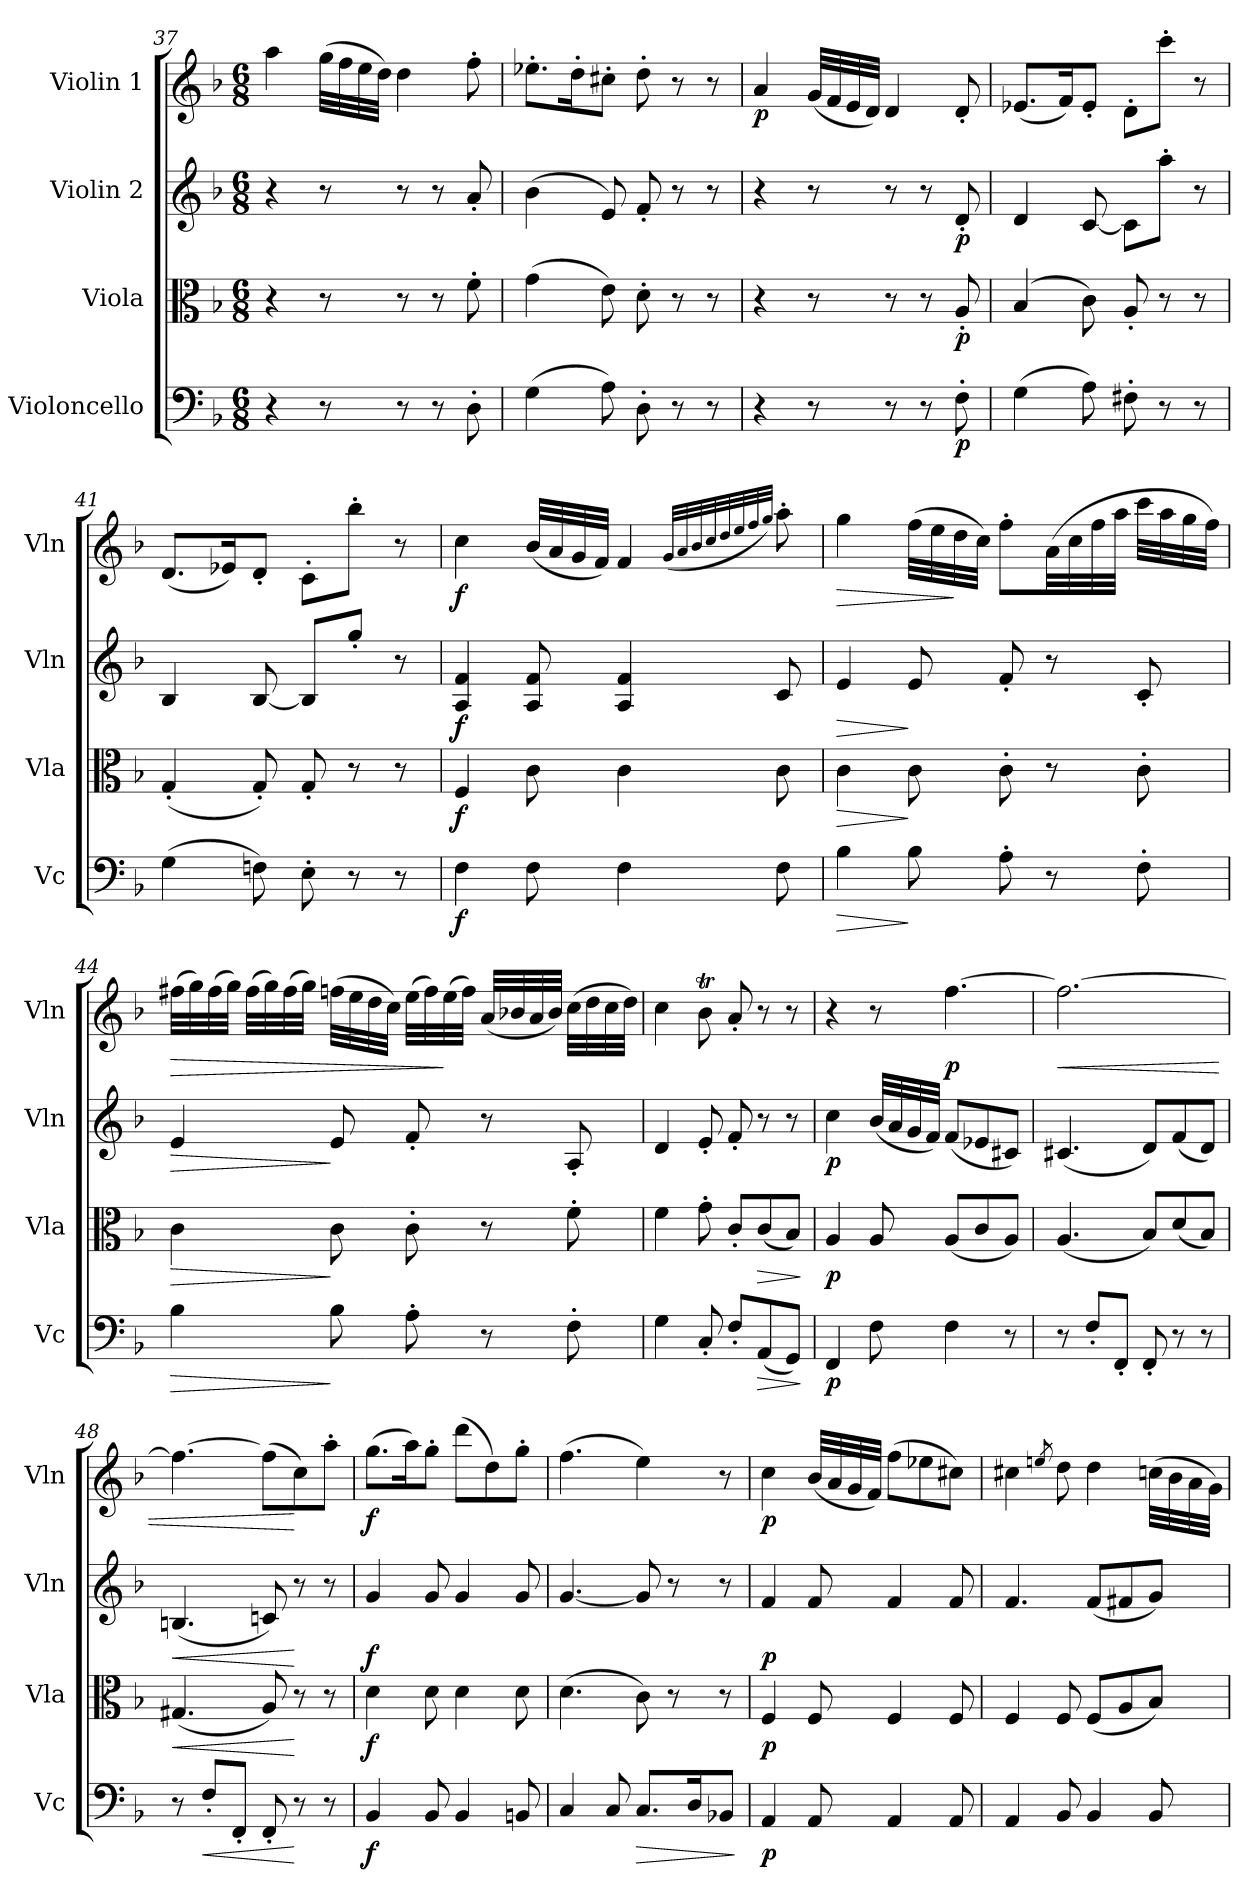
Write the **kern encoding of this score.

**kern	**dynam	**kern	**dynam	**kern	**dynam	**kern	**dynam
*part4	*part4	*part3	*part3	*part2	*part2	*part1	*part1
*staff4	*staff4	*staff3	*staff3	*staff2	*staff2	*staff1	*staff1
*I"Violoncello	*	*I"Viola	*	*I"Violin 2	*	*I"Violin 1	*
*I'Vc	*	*I'Vla	*	*I'Vln	*	*I'Vln	*
!!LO:LB:g=z
*clefF4	*	*clefC3	*	*clefG2	*	*clefG2	*
*k[b-]	*	*k[b-]	*	*k[b-]	*	*k[b-]	*
*M6/8	*	*M6/8	*	*M6/8	*	*M6/8	*
=37	=37	=37	=37	=37	=37	=37	=37
4r	.	4r	.	4r	.	4aa\	.
8r	.	8r	.	8r	.	(32gg\LLL	.
.	.	.	.	.	.	32ff\	.
.	.	.	.	.	.	32ee\	.
.	.	.	.	.	.	32dd\JJJ)	.
8r	.	8r	.	8r	.	4dd\	.
8r	.	8r	.	8r	.	.	.
8D'\	.	8f'\	.	8a'/	.	8ff'\	.
=38	=38	=38	=38	=38	=38	=38	=38
(4G\	.	(4g\	.	(4b-\	.	8.ee-X'\L	.
.	.	.	.	.	.	16dd'\K	.
8A\)	.	8e\)	.	8e/)	.	8cc#X'\J	.
8D'\	.	8d'\	.	8f'/	.	8dd'\	.
8r	.	8r	.	8r	.	8r	.
8r	.	8r	.	8r	.	8r	.
=39	=39	=39	=39	=39	=39	=39	=39
!	!	!	!	!	!	!	!LO:DY:b
4r	.	4r	.	4r	.	4a/	p
8r	.	8r	.	8r	.	(32g/LLL	.
.	.	.	.	.	.	32f/	.
.	.	.	.	.	.	32e/	.
.	.	.	.	.	.	32d/JJJ)	.
8r	.	8r	.	8r	.	4d/	.
8r	.	8r	.	8r	.	.	.
!	!LO:DY:b	!	!LO:DY:b	!	!LO:DY:b	!	!
8F'\	p	8A'/	p	8d'/	p	8d'/	.
=40	=40	=40	=40	=40	=40	=40	=40
(4G\	.	(4B-/	.	4d/	.	(8.e-X/L	.
.	.	.	.	.	.	16f/K)	.
8A\)	.	8c\)	.	[<8c/	.	8e-'/J	.
8F#X'\	.	8A'/	.	8c\L]	.	8d'\L	.
8r	.	8r	.	8aa'\J	.	8ccc'\J	.
8r	.	8r	.	8r	.	8r	.
!!LO:LB:g=z
=41	=41	=41	=41	=41	=41	=41	=41
(4G\	.	(4G'/	.	4B-/	.	(8.d/L	.
.	.	.	.	.	.	16e-X/K)	.
8Fn\)	.	8G'/)	.	[8B-/	.	8d'/J	.
8E'\	.	8G'/	.	8B-/L]	.	8c'\L	.
8r	.	8r	.	8gg'/J	.	8bb-'\J	.
8r	.	8r	.	8r	.	8r	.
=42	=42	=42	=42	=42	=42	=42	=42
!	!LO:DY:b	!	!LO:DY:b	!	!LO:DY:b	!	!LO:DY:b
4F\	f	4F/	f	4A/ 4f/	f	4cc\	f
8F\	.	8c\	.	8A/ 8f/	.	(32b-/LLL	.
.	.	.	.	.	.	32a/	.
.	.	.	.	.	.	32g/	.
.	.	.	.	.	.	32f/JJJ)	.
4F\	.	4c\	.	4A/ 4f/	.	4f/	.
.	.	.	.	.	.	(32qg/LLL	.
.	.	.	.	.	.	32qa/	.
.	.	.	.	.	.	32qb-/	.
.	.	.	.	.	.	32qcc/	.
.	.	.	.	.	.	32qdd/	.
.	.	.	.	.	.	32qee/	.
.	.	.	.	.	.	32qff/	.
.	.	.	.	.	.	32qgg/JJJ)	.
8F\	.	8c\	.	8c/	.	8aa'\	.
=43	=43	=43	=43	=43	=43	=43	=43
!	!LO:HP:b	!	!LO:HP:b	!	!LO:HP:b	!	!LO:HP:b
4B-\	>	4c\	>	4e/	>	4gg\	>
8B-\	]	8c\	]	8e/	]	(32ff\LLL	.
.	.	.	.	.	.	32ee\	.
.	.	.	.	.	.	32dd\	]
.	.	.	.	.	.	32cc\JJJ)	.
8A'\	.	8c'\	.	8f'/	.	8ff'\L	.
8r	.	8r	.	8r	.	(32a\LL	.
.	.	.	.	.	.	32cc\	.
.	.	.	.	.	.	32ff\	.
.	.	.	.	.	.	32aa\JJJ	.
8F'\	.	8c'\	.	8c'/	.	32ccc\LLL	.
.	.	.	.	.	.	32aa\	.
.	.	.	.	.	.	32gg\	.
.	.	.	.	.	.	32ff\JJJ)	.
!!LO:LB:g=z
=44	=44	=44	=44	=44	=44	=44	=44
!	!LO:HP:b	!	!LO:HP:b	!	!LO:HP:b	!	!LO:HP:b
4B-\	>	4c\	>	4e/	>	(32ff#X\LLL	>
.	.	.	.	.	.	32gg\)	.
.	.	.	.	.	.	(32ff#\	.
.	.	.	.	.	.	32gg\JJJ)	.
.	.	.	.	.	.	(32ff#\LLL	.
.	.	.	.	.	.	32gg\)	.
.	.	.	.	.	.	(32ff#\	.
.	.	.	.	.	.	32gg\JJJ)	.
8B-\	]	8c\	]	8e/	]	(32ffn\LLL	.
.	.	.	.	.	.	32ee\	.
.	.	.	.	.	.	32dd\	.
.	.	.	.	.	.	32cc\JJJ)	.
8A'\	.	8c'\	.	8f'/	.	(32ee\LLL	.
.	.	.	.	.	.	32ff\)	.
.	.	.	.	.	.	(32ee\	]
.	.	.	.	.	.	32ff\JJJ)	.
8r	.	8r	.	8r	.	(32a/LLL	.
.	.	.	.	.	.	32b-X/	.
.	.	.	.	.	.	32a/	.
.	.	.	.	.	.	32b-/JJJ)	.
8F'\	.	8f'\	.	8A'/	.	(32cc\LLL	.
.	.	.	.	.	.	32dd\	.
.	.	.	.	.	.	32cc\	.
.	.	.	.	.	.	32dd\JJJ)	.
=45	=45	=45	=45	=45	=45	=45	=45
4G\	.	4f\	.	4d/	.	4cc\	.
8C'/	.	8g'\	.	8e'/	.	8b-T\	.
8F'/L	.	8c'/L	.	8f'/	.	8a'/	.
!	!LO:HP:b	!	!LO:HP:b	!	!	!	!
(8AA/	>	(8c/	>	8r	.	8r	.
8GG/J)	.	8B-/J)	.	8r	.	8r	.
.	]	.	]	.	.	.	.
=46	=46	=46	=46	=46	=46	=46	=46
!	!LO:DY:b	!	!LO:DY:b	!	!LO:DY:b	!	!
4FF/	p	4A/	p	4cc\	p	4r	.
8F\	.	8A/	.	(32b-/LLL	.	8r	.
.	.	.	.	32a/	.	.	.
.	.	.	.	32g/	.	.	.
.	.	.	.	32f/JJJ)	.	.	.
!	!	!	!	!	!	!	!LO:DY:b
4F\	.	(8A/L	.	(8f/L	.	[4.ff\	p
.	.	8c/	.	8e-X/	.	.	.
8r	.	8A/J)	.	8c#X/J)	.	.	.
!!LO:PB:g=z
=47	=47	=47	=47	=47	=47	=47	=47
!	!	!	!	!	!	!	!LO:HP:b
8r	.	(<4.A/	.	(4.c#X/	.	2.ff\_	<
8F'/L	.	.	.	.	.	.	.
8FF'/J	.	.	.	.	.	.	.
8FF'/	.	8B-/L)	.	8d/L)	.	.	.
8r	.	(8d/	.	(8f/	.	.	.
8r	.	8B-/J)	.	8d/J)	.	.	.
=48	=48	=48	=48	=48	=48	=48	=48
!	!	!	!LO:HP:b	!	!LO:HP:b	!	!
8r	.	(4.G#X/	<	(4.Bn/	<	4.ff\_	.
!	!LO:HP:b	!	!	!	!	!	!
8F'/L	<	.	.	.	.	.	.
8FF'/J	.	.	.	.	.	.	.
8FF'/	.	8A/)	.	8cn/)	.	(8ff\L]	.
8r	[	8r	[	8r	[	8cc\)	[
8r	.	8r	.	8r	.	8aa'\J	.
=49	=49	=49	=49	=49	=49	=49	=49
!	!LO:DY:b	!	!LO:DY:b	!	!LO:DY:b	!	!LO:DY:b
4BB-/	f	4d\	f	4g/	f	(8.gg\L	f
.	.	.	.	.	.	16aa\K)	.
8BB-/	.	8d\	.	8g/	.	8gg'\J	.
4BB-/	.	4d\	.	4g/	.	(8ddd\L	.
.	.	.	.	.	.	8dd\)	.
8BBn/	.	8d\	.	8g/	.	8gg'\J	.
=50	=50	=50	=50	=50	=50	=50	=50
4C/	.	(4.d\	.	[4.g/	.	(4.ff\	.
8C/	.	.	.	.	.	.	.
!	!LO:HP:b	!	!	!	!	!	!
8.C/L	>	8c\)	.	8g/]	.	4ee\)	.
.	.	8r	.	8r	.	.	.
16D/K	.	.	.	.	.	.	.
8BB-X/J	.	8r	.	8r	.	8r	.
.	]	.	.	.	.	.	.
!!LO:LB:g=z
=51	=51	=51	=51	=51	=51	=51	=51
!	!LO:DY:b	!	!LO:DY:b	!	!LO:DY:b	!	!LO:DY:b
4AA/	p	4F/	p	4f/	p	4cc\	p
8AA/	.	8F/	.	8f/	.	(32b-/LLL	.
.	.	.	.	.	.	32a/	.
.	.	.	.	.	.	32g/	.
.	.	.	.	.	.	32f/JJJ)	.
4AA/	.	4F/	.	4f/	.	(8ff\L	.
.	.	.	.	.	.	8ee-X\	.
8AA/	.	8F/	.	8f/	.	8cc#X\J)	.
=52	=52	=52	=52	=52	=52	=52	=52
4AA/	.	4F/	.	4.f/	.	4cc#X\	.
.	.	.	.	.	.	8qeen/	.
8BB-/	.	8F/	.	.	.	8dd\	.
4BB-/	.	(8F/L	.	(8f/L	.	4dd\	.
.	.	8A/	.	8f#X/	.	.	.
8BB-/	.	8B-/J)	.	8g/J)	.	(32ccn\LLL	.
.	.	.	.	.	.	32b-\	.
.	.	.	.	.	.	32a\	.
.	.	.	.	.	.	32g\JJJ)	.
=	=	=	=	=	=	=	=
*-	*-	*-	*-	*-	*-	*-	*-
